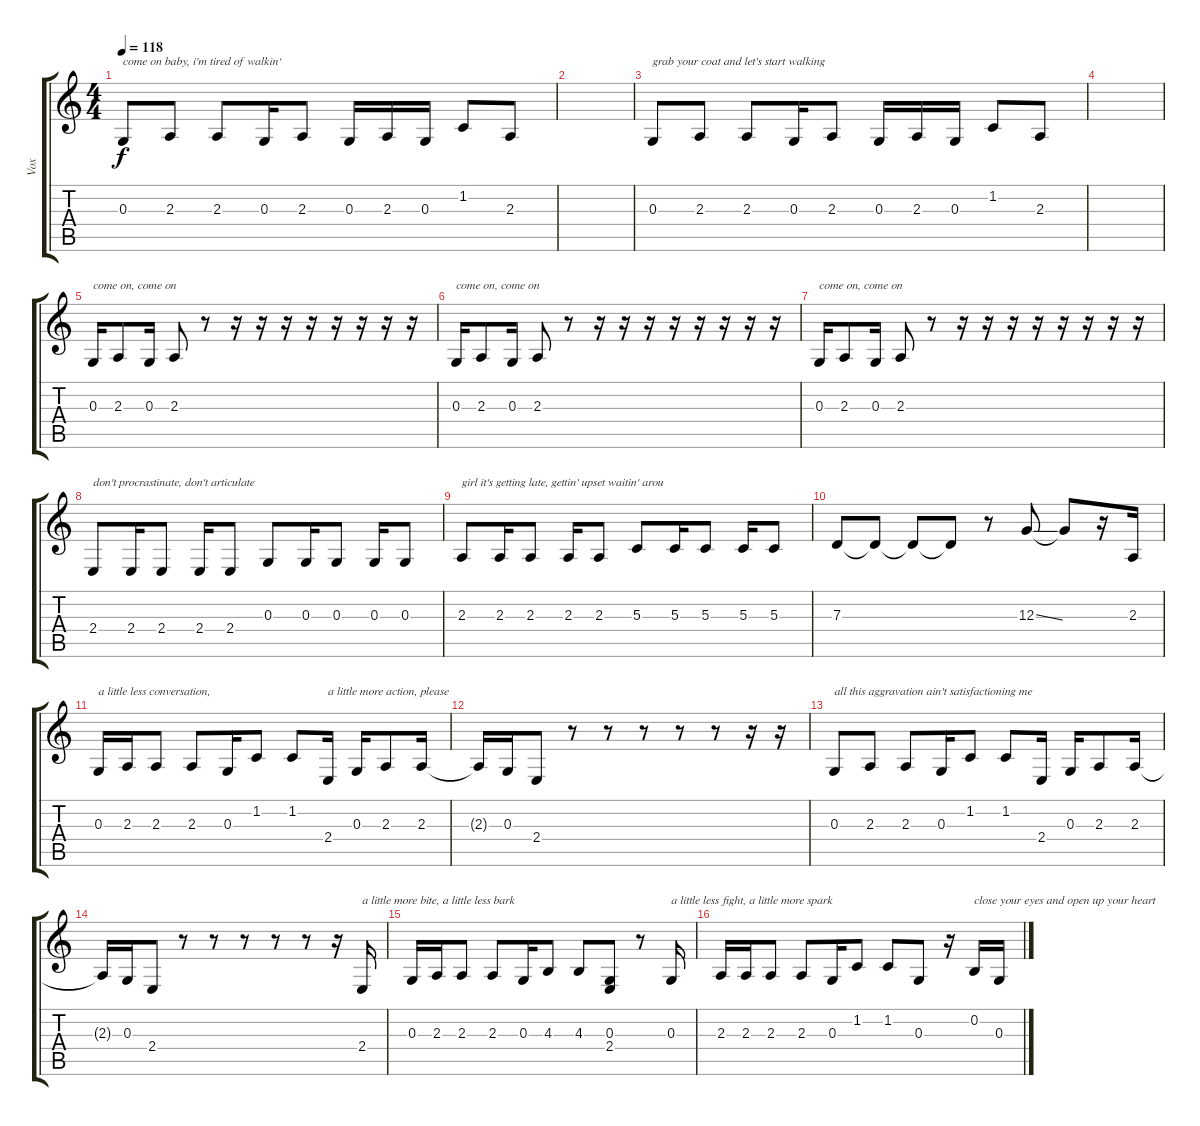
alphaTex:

\track ("Vox" "Vox") {instrument accordion}
\staff {score tabs}
\tuning (E4 B3 G3 D3 A2 E2) {hide}
\ts (4 4)
\tempo 118
\clef g2
\ks c
0.3.8{txt "come on baby, i'm tired of walkin'" dy f} 2.3.8 2.3.8 0.3.16 2.3.8 0.3.16 2.3.16 0.3.16 1.2.8 2.3.8 |
|
0.3.8{txt "grab your coat and let's start walking"} 2.3.8 2.3.8 0.3.16 2.3.8 0.3.16 2.3.16 0.3.16 1.2.8 2.3.8 |
|
0.3.16{txt "come on, come on"} 2.3.8 0.3.16 2.3.8 r.8 r.16 r.16 r.16 r.16 r.16 r.16 r.16 r.16 |
0.3.16{txt "come on, come on"} 2.3.8 0.3.16 2.3.8 r.8 r.16 r.16 r.16 r.16 r.16 r.16 r.16 r.16 |
0.3.16{txt "come on, come on"} 2.3.8 0.3.16 2.3.8 r.8 r.16 r.16 r.16 r.16 r.16 r.16 r.16 r.16 |
2.4.8{txt "don't procrastinate, don't articulate"} 2.4.16 2.4.8 2.4.16 2.4.8 0.3.8 0.3.16 0.3.8 0.3.16 0.3.8 |
2.3.8{txt "girl it's getting late, gettin' upset waitin' arou"} 2.3.16 2.3.8 2.3.16 2.3.8 5.3.8 5.3.16 5.3.8 5.3.16 5.3.8 |
7.3.8 7.3{t}.8 7.3{t}.8 7.3{t}.8 r.8 12.3{ss}.8 12.3{t}.8 r.16 2.3.16 |
0.3.16{txt "a little less conversation,"} 2.3.16 2.3.8 2.3.8 0.3.16 1.2.8 1.2.8 2.4.16{txt "a little more action, please"} 0.3.16 2.3.8 2.3.16 |
2.3{t}.16 0.3.16 2.4.8 r.8 r.8 r.8 r.8 r.8 r.16 r.16 |
0.3.8{txt "all this aggravation ain't satisfactioning me"} 2.3.8 2.3.8 0.3.16 1.2.8 1.2.8 2.4.16 0.3.16 2.3.8 2.3.16 |
2.3{t}.16 0.3.16 2.4.8 r.8 r.8 r.8 r.8 r.8 r.16 2.4.16{txt "a little more bite, a little less bark"} |
0.3.16 2.3.16 2.3.8 2.3.8 0.3.16 4.3.8 4.3.8 (0.3 2.4).8 r.8 0.3.16{txt "a little less fight, a little more spark"} |
2.3.16 2.3.16 2.3.8 2.3.8 0.3.16 1.2.8 1.2.8 0.3.8 r.16 0.2.16{txt "close your eyes and open up your heart"} 0.3.16
